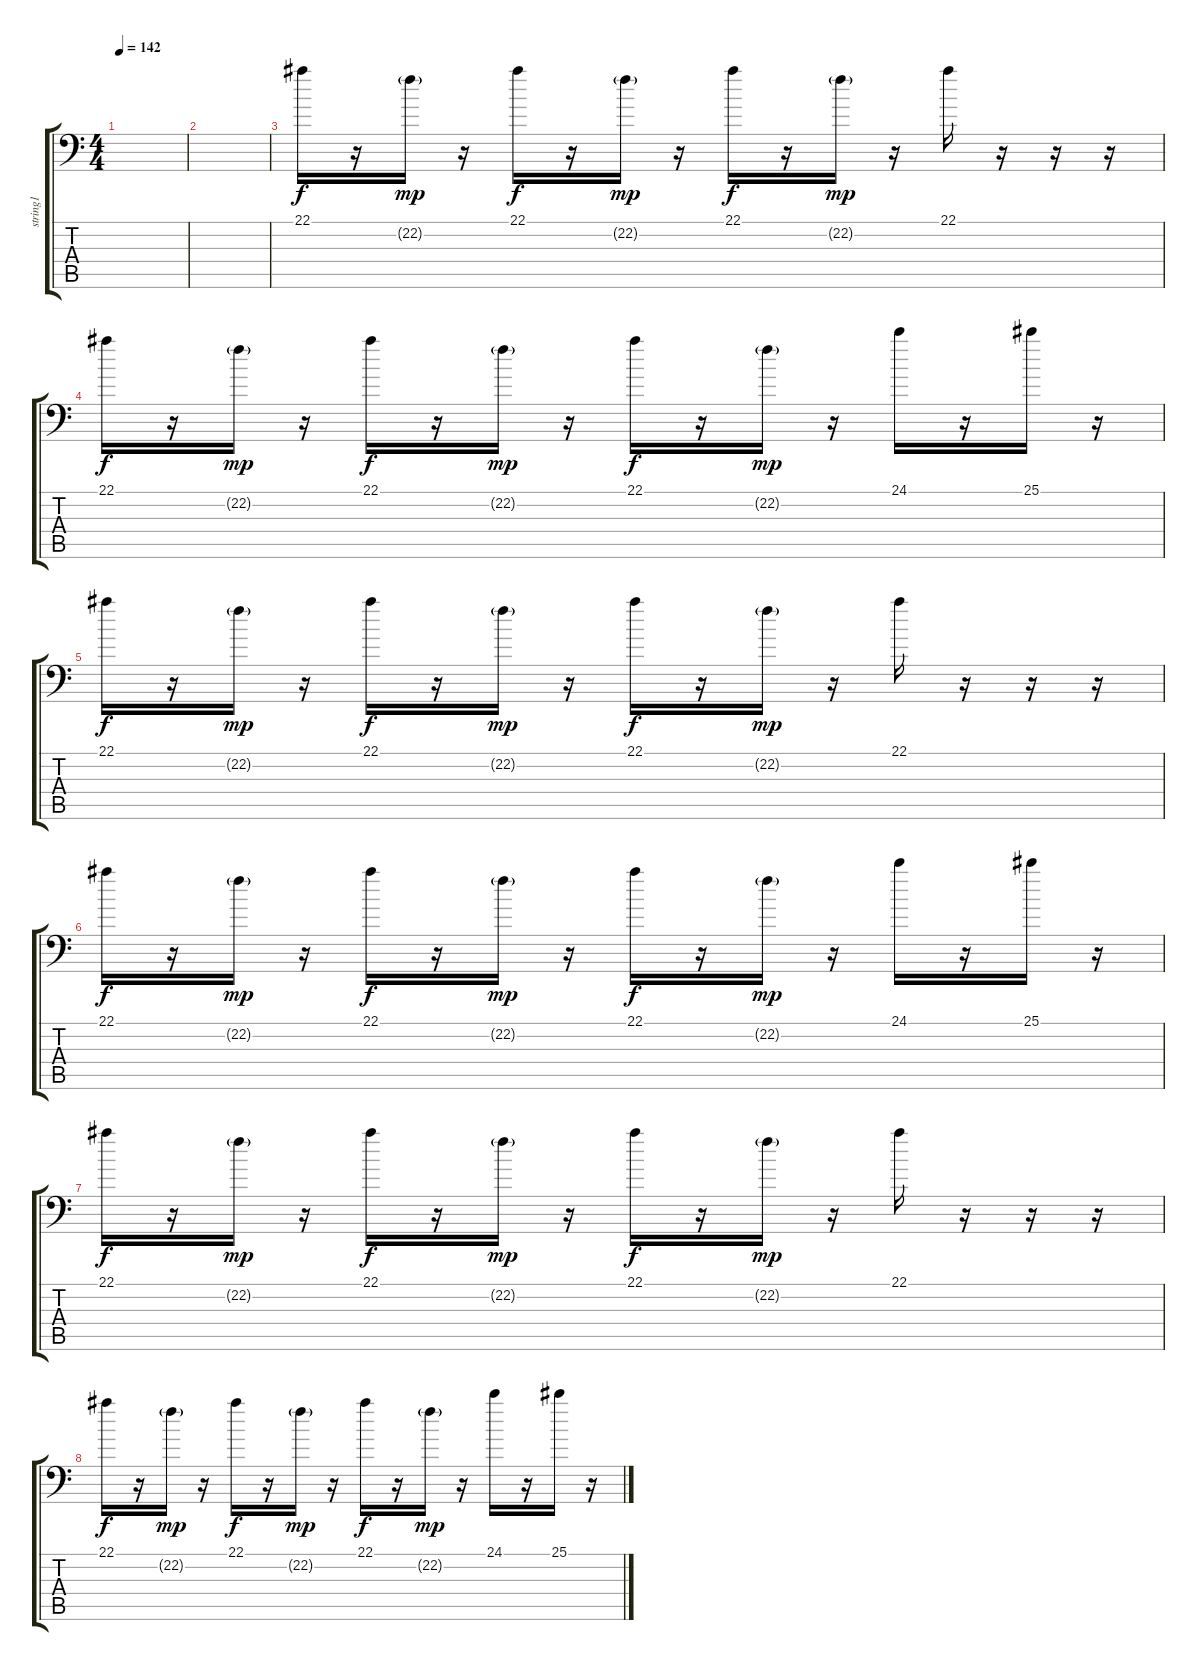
\track ("string1" "string1") {instrument stringensemble1}
\staff {score tabs}
\tuning (C4 G3 Eb3 Bb2 F2 Bb1) {hide}
\ts (4 4)
\tempo 142
\clef f4
\ks c
|
|
22.1.16 r.16 22.2{g}.16{dy mp} r.16 22.1.16{dy f} r.16 22.2{g}.16{dy mp} r.16 22.1.16{dy f} r.16 22.2{g}.16{dy mp} r.16 22.1.16 r.16 r.16 r.16 |
22.1.16{dy f} r.16 22.2{g}.16{dy mp} r.16 22.1.16{dy f} r.16 22.2{g}.16{dy mp} r.16 22.1.16{dy f} r.16 22.2{g}.16{dy mp} r.16 24.1.16 r.16 25.1.16 r.16 |
22.1.16{dy f} r.16 22.2{g}.16{dy mp} r.16 22.1.16{dy f} r.16 22.2{g}.16{dy mp} r.16 22.1.16{dy f} r.16 22.2{g}.16{dy mp} r.16 22.1.16 r.16 r.16 r.16 |
22.1.16{dy f} r.16 22.2{g}.16{dy mp} r.16 22.1.16{dy f} r.16 22.2{g}.16{dy mp} r.16 22.1.16{dy f} r.16 22.2{g}.16{dy mp} r.16 24.1.16 r.16 25.1.16 r.16 |
22.1.16{dy f} r.16 22.2{g}.16{dy mp} r.16 22.1.16{dy f} r.16 22.2{g}.16{dy mp} r.16 22.1.16{dy f} r.16 22.2{g}.16{dy mp} r.16 22.1.16 r.16 r.16 r.16 |
22.1.16{dy f} r.16 22.2{g}.16{dy mp} r.16 22.1.16{dy f} r.16 22.2{g}.16{dy mp} r.16 22.1.16{dy f} r.16 22.2{g}.16{dy mp} r.16 24.1.16 r.16 25.1.16 r.16
